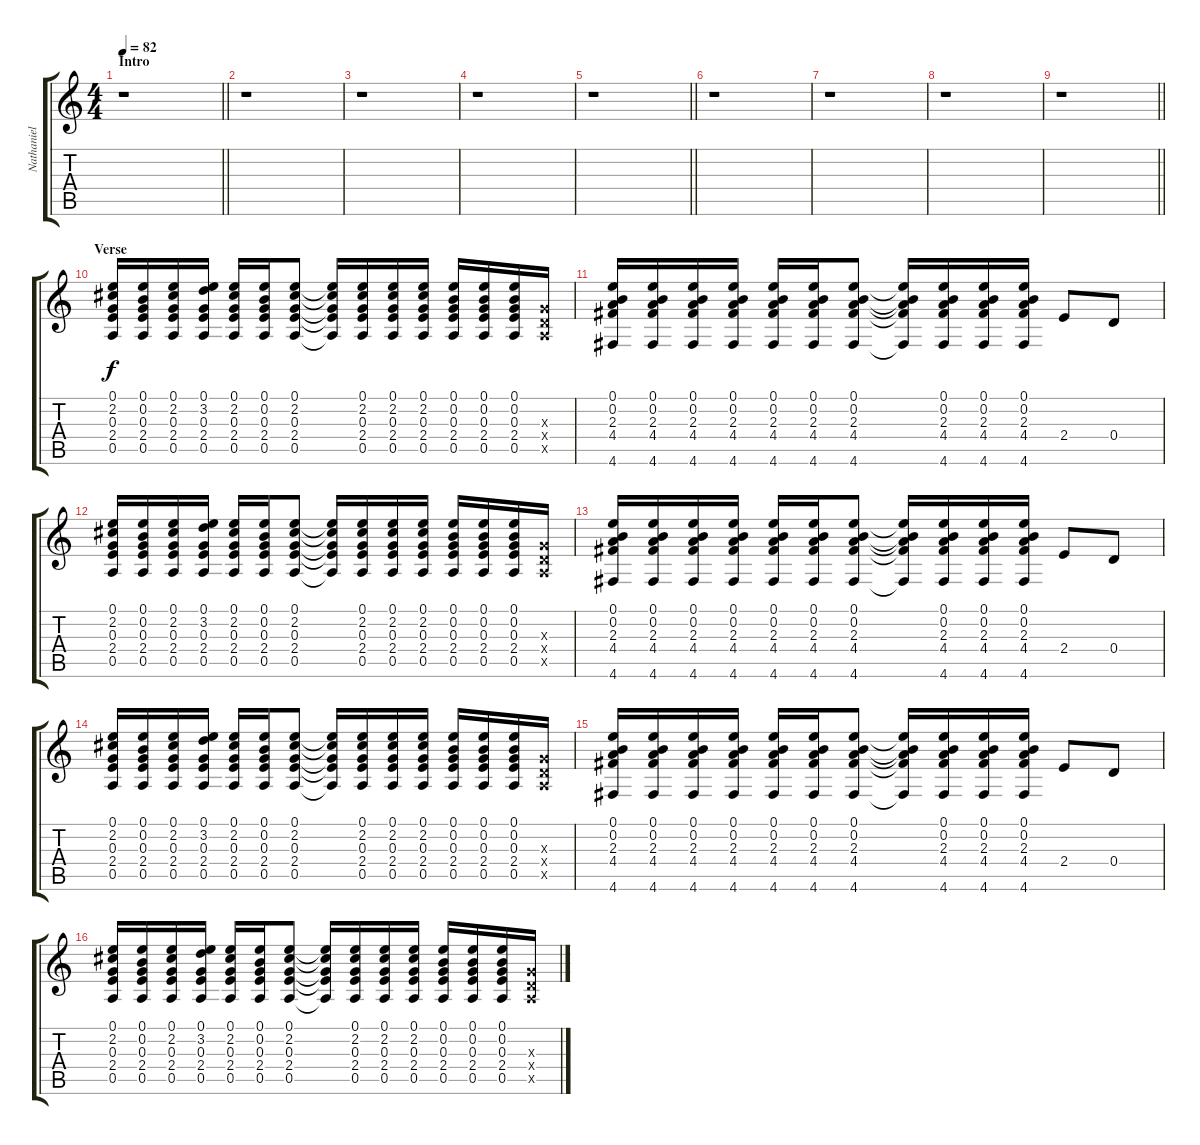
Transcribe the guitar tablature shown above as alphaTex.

\track ("Nathaniel Cox (Rhythm Guitar)" "Nathaniel ") {instrument acousticguitarsteel}
\staff {score tabs}
\tuning (E4 B3 G3 D3 A2 D2) {hide}
\ts (4 4)
\section ("" "Intro")
\tempo 82
\clef g2
\barLineRight lightlight
\ks c
r.1{dy f instrument acousticguitarsteel} |
r.1 |
r.1 |
r.1 |
\barLineRight lightlight
r.1 |
r.1 |
r.1 |
r.1 |
\barLineRight lightlight
r.1 |
\section ("" "Verse")
(0.1 2.2 0.3 2.4 0.5).16 (0.1 0.2 0.3 2.4 0.5).16 (0.1 2.2 0.3 2.4 0.5).16 (0.1 3.2 0.3 2.4 0.5).16 (0.1 2.2 0.3 2.4 0.5).16 (0.1 0.2 0.3 2.4 0.5).16 (0.1 2.2 0.3 2.4 0.5).8 (0.1{t} 2.2{t} 0.3{t} 2.4{t} 0.5{t}).16 (0.1 2.2 0.3 2.4 0.5).16 (0.1 2.2 0.3 2.4 0.5).16 (0.1 2.2 0.3 2.4 0.5).16 (0.1 0.2 0.3 2.4 0.5).16 (0.1 0.2 0.3 2.4 0.5).16 (0.1 0.2 0.3 2.4 0.5).16 (0.3{x} 0.4{x} 0.5{x}).16 |
(0.1 0.2 2.3 4.4 4.6).16 (0.1 0.2 2.3 4.4 4.6).16 (0.1 0.2 2.3 4.4 4.6).16 (0.1 0.2 2.3 4.4 4.6).16 (0.1 0.2 2.3 4.4 4.6).16 (0.1 0.2 2.3 4.4 4.6).16 (0.1 0.2 2.3 4.4 4.6).8 (0.1{t} 0.2{t} 2.3{t} 4.4{t} 4.6{t}).16 (0.1 0.2 2.3 4.4 4.6).16 (0.1 0.2 2.3 4.4 4.6).16 (0.1 0.2 2.3 4.4 4.6).16 2.4.8 0.4.8 |
(0.1 2.2 0.3 2.4 0.5).16 (0.1 0.2 0.3 2.4 0.5).16 (0.1 2.2 0.3 2.4 0.5).16 (0.1 3.2 0.3 2.4 0.5).16 (0.1 2.2 0.3 2.4 0.5).16 (0.1 0.2 0.3 2.4 0.5).16 (0.1 2.2 0.3 2.4 0.5).8 (0.1{t} 2.2{t} 0.3{t} 2.4{t} 0.5{t}).16 (0.1 2.2 0.3 2.4 0.5).16 (0.1 2.2 0.3 2.4 0.5).16 (0.1 2.2 0.3 2.4 0.5).16 (0.1 0.2 0.3 2.4 0.5).16 (0.1 0.2 0.3 2.4 0.5).16 (0.1 0.2 0.3 2.4 0.5).16 (0.3{x} 0.4{x} 0.5{x}).16 |
(0.1 0.2 2.3 4.4 4.6).16 (0.1 0.2 2.3 4.4 4.6).16 (0.1 0.2 2.3 4.4 4.6).16 (0.1 0.2 2.3 4.4 4.6).16 (0.1 0.2 2.3 4.4 4.6).16 (0.1 0.2 2.3 4.4 4.6).16 (0.1 0.2 2.3 4.4 4.6).8 (0.1{t} 0.2{t} 2.3{t} 4.4{t} 4.6{t}).16 (0.1 0.2 2.3 4.4 4.6).16 (0.1 0.2 2.3 4.4 4.6).16 (0.1 0.2 2.3 4.4 4.6).16 2.4.8 0.4.8 |
(0.1 2.2 0.3 2.4 0.5).16 (0.1 0.2 0.3 2.4 0.5).16 (0.1 2.2 0.3 2.4 0.5).16 (0.1 3.2 0.3 2.4 0.5).16 (0.1 2.2 0.3 2.4 0.5).16 (0.1 0.2 0.3 2.4 0.5).16 (0.1 2.2 0.3 2.4 0.5).8 (0.1{t} 2.2{t} 0.3{t} 2.4{t} 0.5{t}).16 (0.1 2.2 0.3 2.4 0.5).16 (0.1 2.2 0.3 2.4 0.5).16 (0.1 2.2 0.3 2.4 0.5).16 (0.1 0.2 0.3 2.4 0.5).16 (0.1 0.2 0.3 2.4 0.5).16 (0.1 0.2 0.3 2.4 0.5).16 (0.3{x} 0.4{x} 0.5{x}).16 |
(0.1 0.2 2.3 4.4 4.6).16 (0.1 0.2 2.3 4.4 4.6).16 (0.1 0.2 2.3 4.4 4.6).16 (0.1 0.2 2.3 4.4 4.6).16 (0.1 0.2 2.3 4.4 4.6).16 (0.1 0.2 2.3 4.4 4.6).16 (0.1 0.2 2.3 4.4 4.6).8 (0.1{t} 0.2{t} 2.3{t} 4.4{t} 4.6{t}).16 (0.1 0.2 2.3 4.4 4.6).16 (0.1 0.2 2.3 4.4 4.6).16 (0.1 0.2 2.3 4.4 4.6).16 2.4.8 0.4.8 |
(0.1 2.2 0.3 2.4 0.5).16 (0.1 0.2 0.3 2.4 0.5).16 (0.1 2.2 0.3 2.4 0.5).16 (0.1 3.2 0.3 2.4 0.5).16 (0.1 2.2 0.3 2.4 0.5).16 (0.1 0.2 0.3 2.4 0.5).16 (0.1 2.2 0.3 2.4 0.5).8 (0.1{t} 2.2{t} 0.3{t} 2.4{t} 0.5{t}).16 (0.1 2.2 0.3 2.4 0.5).16 (0.1 2.2 0.3 2.4 0.5).16 (0.1 2.2 0.3 2.4 0.5).16 (0.1 0.2 0.3 2.4 0.5).16 (0.1 0.2 0.3 2.4 0.5).16 (0.1 0.2 0.3 2.4 0.5).16 (0.3{x} 0.4{x} 0.5{x}).16
